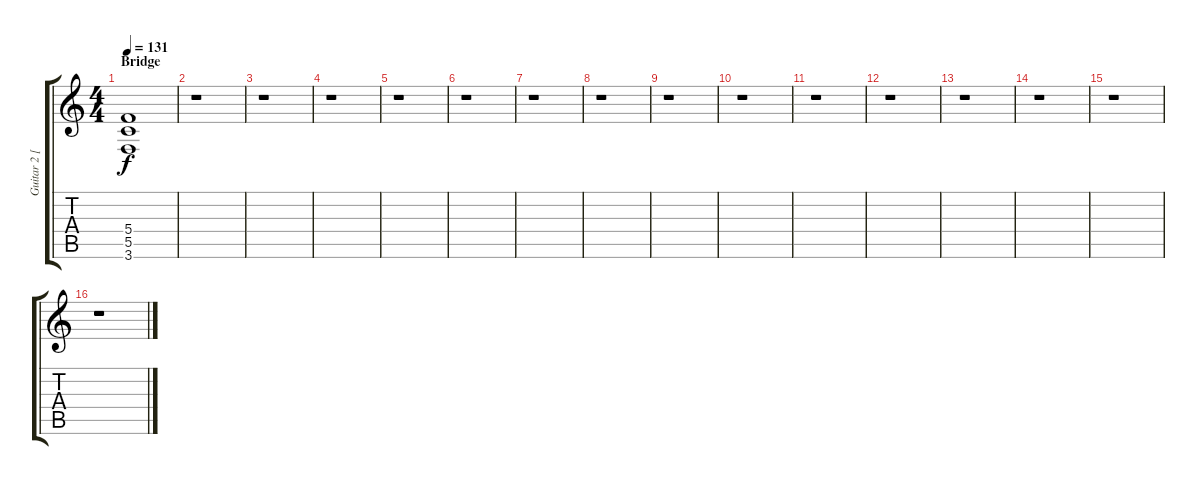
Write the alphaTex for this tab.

\track ("Guitar 2 [Tom Delonge {overdubbed}]" "Guitar 2 [") {instrument distortionguitar}
\staff {score tabs}
\tuning (D4 A3 F3 C3 G2 D2) {hide}
\ts (4 4)
\section ("" "Bridge")
\tempo 131
\clef g2
\ks c
(5.4 5.5 3.6).1{dy f} |
r.1 |
r.1 |
r.1 |
r.1 |
r.1 |
r.1 |
r.1 |
r.1 |
r.1 |
r.1 |
r.1 |
r.1 |
r.1 |
r.1 |
r.1
